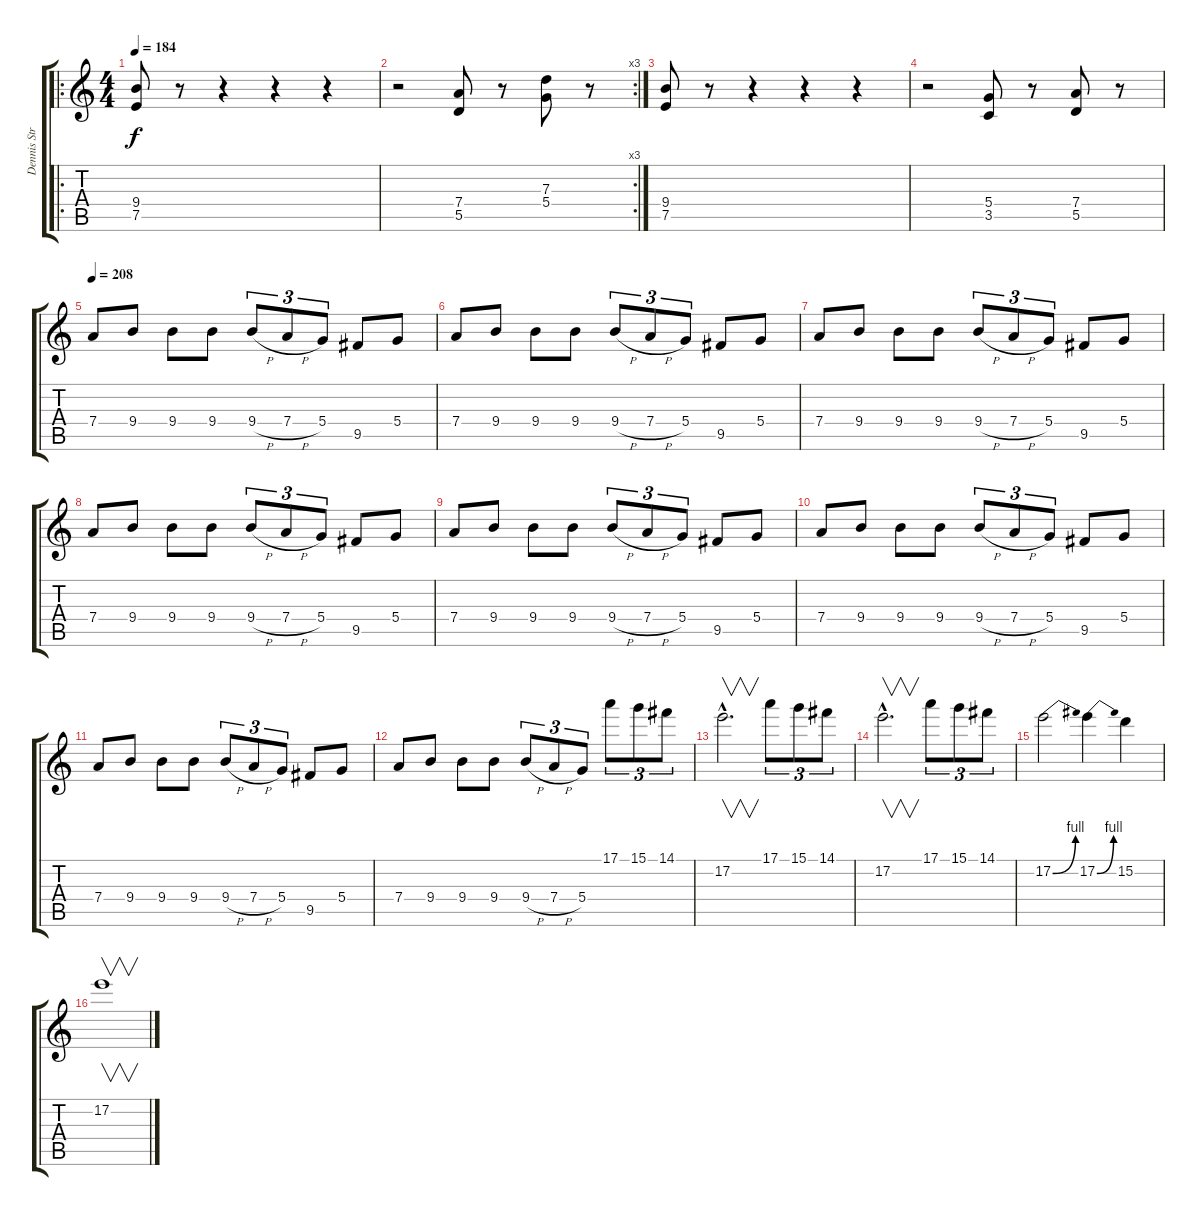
\track ("Dennis Stratton" "Dennis Str") {instrument distortionguitar}
\staff {score tabs}
\tuning (E4 B3 G3 D3 A2 E2) {hide}
\ro
\ts (4 4)
\tempo 184
\clef g2
\ks c
(9.4 7.5).8{dy f} r.8 r.4 r.4 r.4 |
\rc 3
r.2 (7.4 5.5).8 r.8 (7.3 5.4).8 r.8 |
(9.4 7.5).8 r.8 r.4 r.4 r.4 |
r.2 (5.4 3.5).8 r.8 (7.4 5.5).8 r.8 |
\tempo 208
7.4.8 9.4.8 9.4.8 9.4.8 9.4{h}.8{tu (3 2)} 7.4{h}.8{tu (3 2)} 5.4.8{tu (3 2)} 9.5.8 5.4.8 |
7.4.8 9.4.8 9.4.8 9.4.8 9.4{h}.8{tu (3 2)} 7.4{h}.8{tu (3 2)} 5.4.8{tu (3 2)} 9.5.8 5.4.8 |
7.4.8 9.4.8 9.4.8 9.4.8 9.4{h}.8{tu (3 2)} 7.4{h}.8{tu (3 2)} 5.4.8{tu (3 2)} 9.5.8 5.4.8 |
7.4.8 9.4.8 9.4.8 9.4.8 9.4{h}.8{tu (3 2)} 7.4{h}.8{tu (3 2)} 5.4.8{tu (3 2)} 9.5.8 5.4.8 |
7.4.8 9.4.8 9.4.8 9.4.8 9.4{h}.8{tu (3 2)} 7.4{h}.8{tu (3 2)} 5.4.8{tu (3 2)} 9.5.8 5.4.8 |
7.4.8 9.4.8 9.4.8 9.4.8 9.4{h}.8{tu (3 2)} 7.4{h}.8{tu (3 2)} 5.4.8{tu (3 2)} 9.5.8 5.4.8 |
7.4.8 9.4.8 9.4.8 9.4.8 9.4{h}.8{tu (3 2)} 7.4{h}.8{tu (3 2)} 5.4.8{tu (3 2)} 9.5.8 5.4.8 |
7.4.8 9.4.8 9.4.8 9.4.8 9.4{h}.8{tu (3 2)} 7.4{h}.8{tu (3 2)} 5.4.8{tu (3 2)} 17.1.8{tu (3 2) txt "" volume 16} 15.1.8{tu (3 2)} 14.1.8{tu (3 2)} |
17.2{hac}.2{v d} 17.1.8{tu (3 2)} 15.1.8{tu (3 2)} 14.1.8{tu (3 2)} |
17.2{hac}.2{v d} 17.1.8{tu (3 2)} 15.1.8{tu (3 2)} 14.1.8{tu (3 2)} |
17.2{be (bend 0 0 60 4)}.2 17.2{be (bend 0 0 60 4)}.4 15.2.4 |
17.2.1{v}
